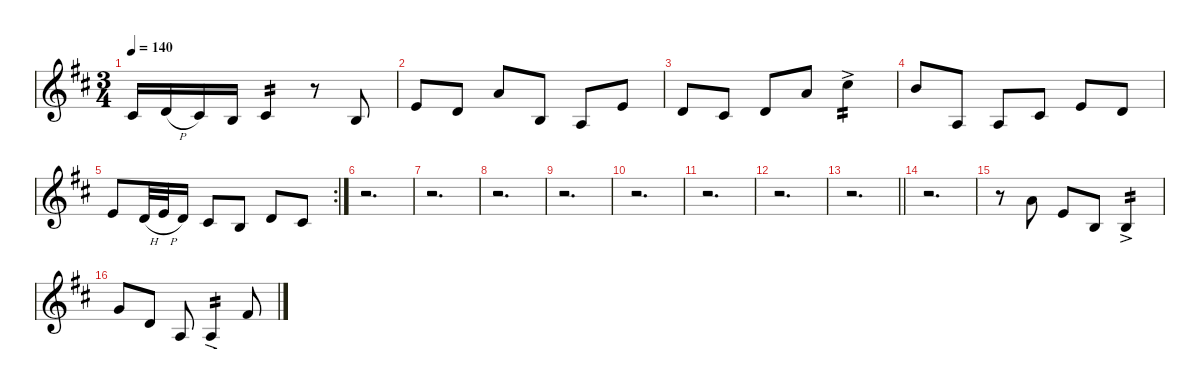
\defaultSystemsLayout 4
\hideDynamics
\bracketExtendMode nobrackets
\singleTrackTrackNamePolicy hidden
\multiTrackTrackNamePolicy hidden
\otherSystemsTrackNameOrientation horizontal
\track ("Vibraphone 2" "vib.") {defaultSystemsLayout 4 instrument vibraphone}
\staff {score}
\tuning (E4 B3 G3 D3 A2 E2)
\ts (3 4)
\tempo 140
\clef g2
\ks d
2.2{acc #}.16{dy f beam Up} 3.2{h acc forcenatural}.16{beam Up} 2.2{acc #}.16{beam Up} 4.3{acc forcenatural}.16{beam Up} 2.2{acc #}.4{tp 2 beam Up} r.8{beam Up} 4.3{acc forcenatural}.8{beam Up} |
5.2{acc forcenatural}.8{beam Up} 3.2{acc forcenatural}.8{beam Up} 5.1{acc forcenatural}.8{beam Up} 4.3{acc forcenatural}.8{beam Up} 2.3{acc forcenatural}.8{beam Up} 5.2{acc forcenatural}.8{beam Up} |
3.2{acc forcenatural}.8{beam Up} 2.2{acc #}.8{beam Up} 3.2{acc forcenatural}.8{beam Up} 5.1{acc forcenatural}.8{beam Up} 9.1{ac acc #}.4{tp 2 beam Down} |
7.1{acc forcenatural}.8{beam Up} 7.4{acc forcenatural}.8{beam Up} 7.4{acc forcenatural}.8{beam Up} 6.3{acc #}.8{beam Up} 5.2{acc forcenatural}.8{beam Up} 3.2{acc forcenatural}.8{beam Up} |
\rc 2
5.2{acc forcenatural}.8{beam Up} 3.2{h acc forcenatural}.32{beam Up} 5.2{h acc forcenatural}.32{beam Up} 3.2{acc forcenatural}.16{beam Up} 2.2{acc #}.8{beam Up} 4.3{acc forcenatural}.8{beam Up} 3.2{acc forcenatural}.8{beam Up} 2.2{acc #}.8{beam Up} |
r.2{d beam Down} |
r.2{d beam Down} |
r.2{d beam Down} |
r.2{d beam Down} |
r.2{d beam Down} |
r.2{d beam Down} |
r.2{d beam Down} |
\barLineRight lightlight
r.2{d beam Down} |
r.2{d beam Down} |
r.8{instrument vibraphone beam Down} 5.1{acc forcenatural}.8{beam Up} 5.2{acc forcenatural}.8{beam Up} 4.3{acc forcenatural}.8{beam Up} 4.3{ac acc forcenatural}.4{tp 2 beam Up} |
3.1{acc forcenatural}.8{beam Up} 3.2{acc forcenatural}.8{beam Up} 2.3{acc forcenatural}.8{beam Up} 2.3{ac acc forcenatural}.4{tp 2 beam Up} 2.1{acc #}.8{beam Up}
